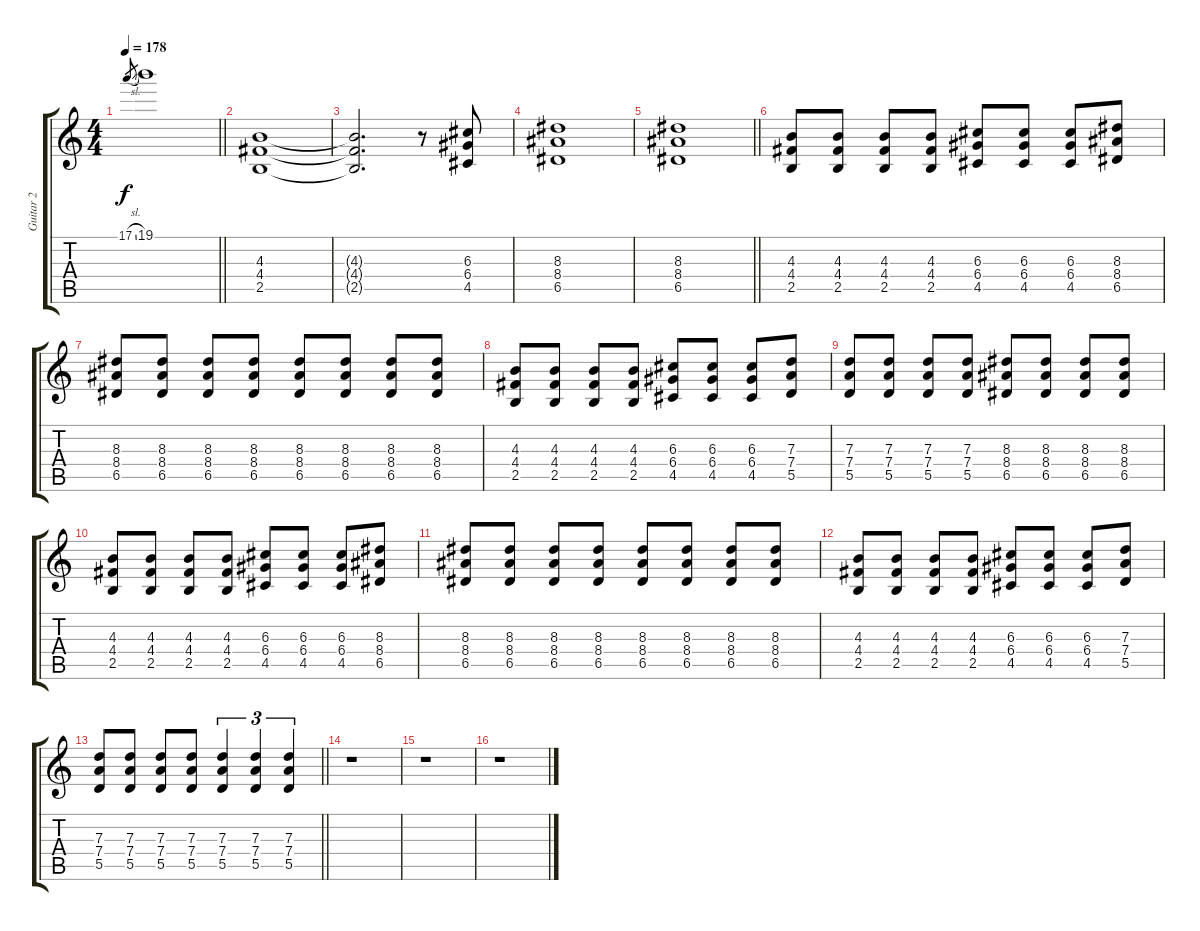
\track ("Guitar 2" "Guitar 2") {instrument distortionguitar}
\staff {score tabs}
\tuning (E4 B3 G3 D3 A2 E2) {hide}
\ts (4 4)
\tempo 178
\clef g2
\barLineRight lightlight
\ks c
17.1{sl}.8{gr dy f} 19.1.1 |
(4.3 4.4 2.5).1 |
(4.3{t} 4.4{t} 2.5{t}).2{d} r.8 (6.3 6.4 4.5).8 |
(8.3 8.4 6.5).1 |
\barLineRight lightlight
(8.3 8.4 6.5).1 |
(4.3 4.4 2.5).8 (4.3 4.4 2.5).8 (4.3 4.4 2.5).8 (4.3 4.4 2.5).8 (6.3 6.4 4.5).8 (6.3 6.4 4.5).8 (6.3 6.4 4.5).8 (8.3 8.4 6.5).8 |
(8.3 8.4 6.5).8 (8.3 8.4 6.5).8 (8.3 8.4 6.5).8 (8.3 8.4 6.5).8 (8.3 8.4 6.5).8 (8.3 8.4 6.5).8 (8.3 8.4 6.5).8 (8.3 8.4 6.5).8 |
(4.3 4.4 2.5).8 (4.3 4.4 2.5).8 (4.3 4.4 2.5).8 (4.3 4.4 2.5).8 (6.3 6.4 4.5).8 (6.3 6.4 4.5).8 (6.3 6.4 4.5).8 (7.3 7.4 5.5).8 |
(7.3 7.4 5.5).8 (7.3 7.4 5.5).8 (7.3 7.4 5.5).8 (7.3 7.4 5.5).8 (8.3 8.4 6.5).8 (8.3 8.4 6.5).8 (8.3 8.4 6.5).8 (8.3 8.4 6.5).8 |
(4.3 4.4 2.5).8 (4.3 4.4 2.5).8 (4.3 4.4 2.5).8 (4.3 4.4 2.5).8 (6.3 6.4 4.5).8 (6.3 6.4 4.5).8 (6.3 6.4 4.5).8 (8.3 8.4 6.5).8 |
(8.3 8.4 6.5).8 (8.3 8.4 6.5).8 (8.3 8.4 6.5).8 (8.3 8.4 6.5).8 (8.3 8.4 6.5).8 (8.3 8.4 6.5).8 (8.3 8.4 6.5).8 (8.3 8.4 6.5).8 |
(4.3 4.4 2.5).8 (4.3 4.4 2.5).8 (4.3 4.4 2.5).8 (4.3 4.4 2.5).8 (6.3 6.4 4.5).8 (6.3 6.4 4.5).8 (6.3 6.4 4.5).8 (7.3 7.4 5.5).8 |
\barLineRight lightlight
(7.3 7.4 5.5).8 (7.3 7.4 5.5).8 (7.3 7.4 5.5).8 (7.3 7.4 5.5).8 (7.3 7.4 5.5).4{tu (3 2)} (7.3 7.4 5.5).4{tu (3 2)} (7.3 7.4 5.5).4{tu (3 2)} |
r.1 |
r.1 |
r.1
